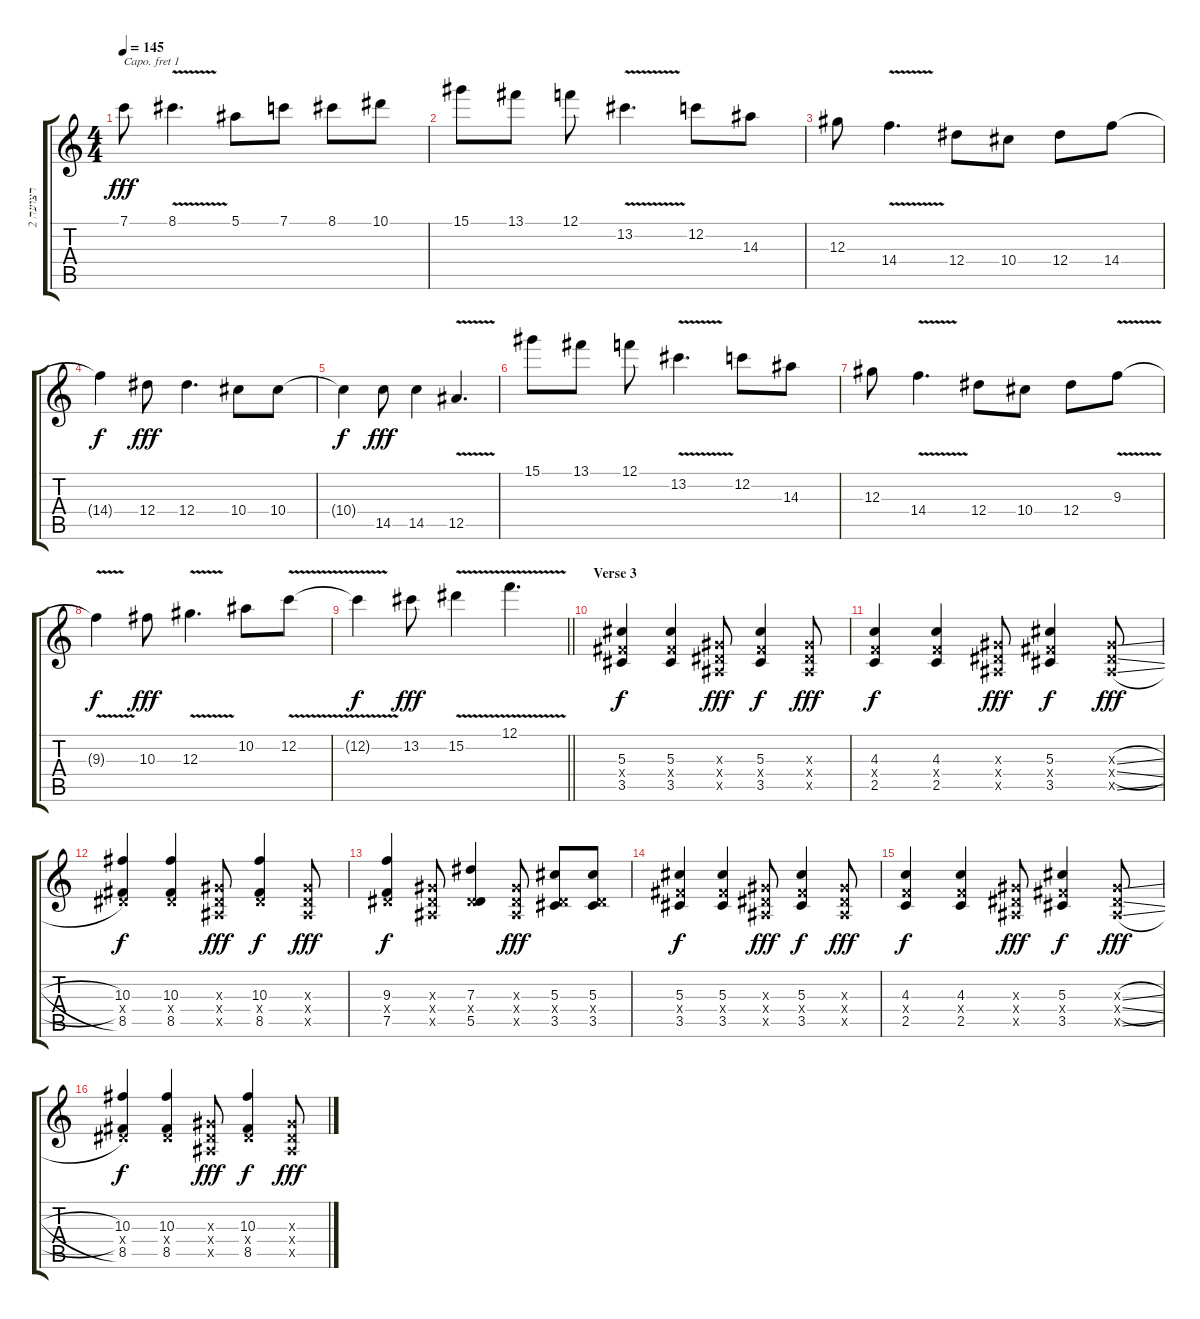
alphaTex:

\track ("רצועה 2" "רצועה 2") {instrument acousticguitarsteel}
\staff {score tabs}
\capo 1
\tuning (E4 B3 G3 D3 A2 E2) {hide}
\ts (4 4)
\tempo 145
\clef g2
\ks c
7.1.8{dy fff} 8.1{v}.4{d} 5.1.8 7.1.8 8.1.8 10.1.8 |
15.1.8 13.1.8 12.1.8 13.2{v}.4{d} 12.2.8 14.3.8 |
12.3.8 14.4{v}.4{d} 12.4.8 10.4.8 12.4.8 14.4.8 |
14.4{t}.4{dy f} 12.4.8{dy fff} 12.4.4{d} 10.4.8 10.4.8 |
10.4{t}.4{dy f} 14.5.8{dy fff} 14.5.4 12.5{v}.4{d} |
15.1.8 13.1.8 12.1.8 13.2{v}.4{d} 12.2.8 14.3.8 |
12.3.8 14.4{v}.4{d} 12.4.8 10.4.8 12.4.8 9.3{v}.8 |
9.3{t}.4{dy f} 10.3.8{dy fff} 12.3{v}.4{d} 10.2.8 12.2{v}.8 |
\barLineRight lightlight
12.2{t}.4{dy f} 13.2.8{dy fff} 15.2{v}.4 12.1{v}.4{d} |
\section ("" "Verse 3")
(5.3 3.4{x} 3.5).4{dy f volume 9} (5.3 3.4{x} 3.5).4 (0.3{x} 0.4{x} 0.5{x}).8{dy fff} (5.3 3.4{x} 3.5).4{dy f} (0.3{x} 0.4{x} 0.5{x}).8{dy fff} |
(4.3 2.4{x} 2.5).4{dy f} (4.3 2.4{x} 2.5).4 (0.3{x} 0.4{x} 0.5{x}).8{dy fff} (5.3 3.4{x} 3.5).4{dy f} (0.3{sl x} 0.4{sl x} 0.5{sl x}).8{dy fff} |
(10.3 0.4{x} 8.5).4{dy f} (10.3 0.4{x} 8.5).4 (0.3{x} 0.4{x} 0.5{x}).8{dy fff} (10.3 0.4{x} 8.5).4{dy f} (0.3{x} 0.4{x} 0.5{x}).8{dy fff} |
(9.3 0.4{x} 7.5).4{dy f} (0.3{x} 0.4{x} 0.5{x}).8 (7.3 0.4{x} 5.5).4 (0.3{x} 0.4{x} 0.5{x}).8{dy fff} (5.3 0.4{x} 3.5).8 (5.3 0.4{x} 3.5).8 |
(5.3 3.4{x} 3.5).4{dy f volume 9} (5.3 3.4{x} 3.5).4 (0.3{x} 0.4{x} 0.5{x}).8{dy fff} (5.3 3.4{x} 3.5).4{dy f} (0.3{x} 0.4{x} 0.5{x}).8{dy fff} |
(4.3 2.4{x} 2.5).4{dy f} (4.3 2.4{x} 2.5).4 (0.3{x} 0.4{x} 0.5{x}).8{dy fff} (5.3 3.4{x} 3.5).4{dy f} (0.3{sl x} 0.4{sl x} 0.5{sl x}).8{dy fff} |
(10.3 0.4{x} 8.5).4{dy f} (10.3 0.4{x} 8.5).4 (0.3{x} 0.4{x} 0.5{x}).8{dy fff} (10.3 0.4{x} 8.5).4{dy f} (0.3{x} 0.4{x} 0.5{x}).8{dy fff}
